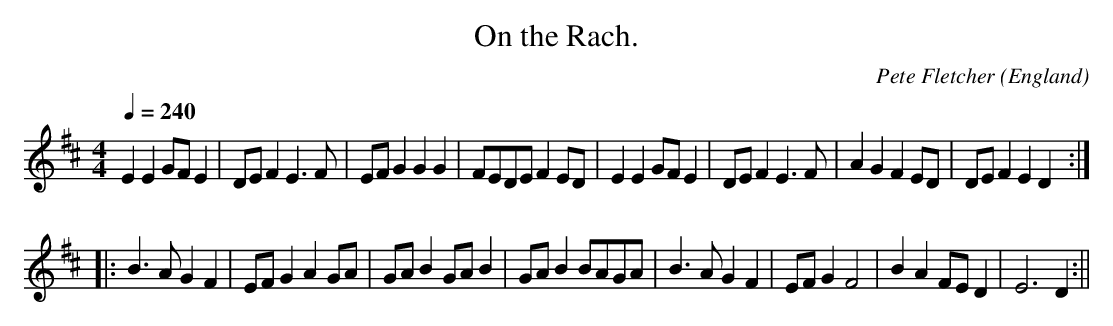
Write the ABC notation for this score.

X:1
T:On the Rach.
C:Pete Fletcher
L:1/8
M:4/4
O:England
Q:1/4=240
K:B minor
E2E2GFE2 | DEF2E3F | EFG2G2G2 | FEDEF2ED | \
E2E2GFE2 | DEF2E3F | A2G2F2ED | DEF2E2D2::
B3AG2F2 | EFG2A2GA | GAB2GAB2 | GAB2BAGA |\
B3AG2F2 | EFG2F4   | B2A2FED2 |E6D2:||
